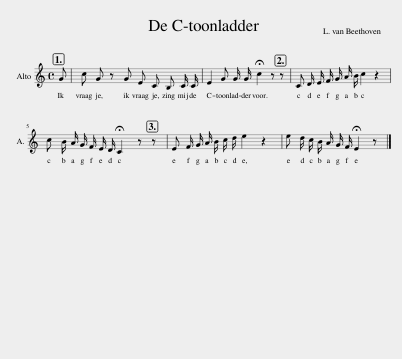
X:1
L:1/8
M:4/4
I:linebreak $
K:C
V:1 treble
V:1
 G | c G z G E C B, C/ C/ | E2 G G/ G/ !fermata!c2 z z | C D/ E/ F/ G/ A/ B/ c2 z2 |$ c B/ A/ G/ F/ E/ D/ !fermata!C2 z z | %5
 E F/ G/ A/ B/ c/ d/ e2 z2 | e d/ c/ B/ A/ G/ F/ !fermata!E2 z |] %7
